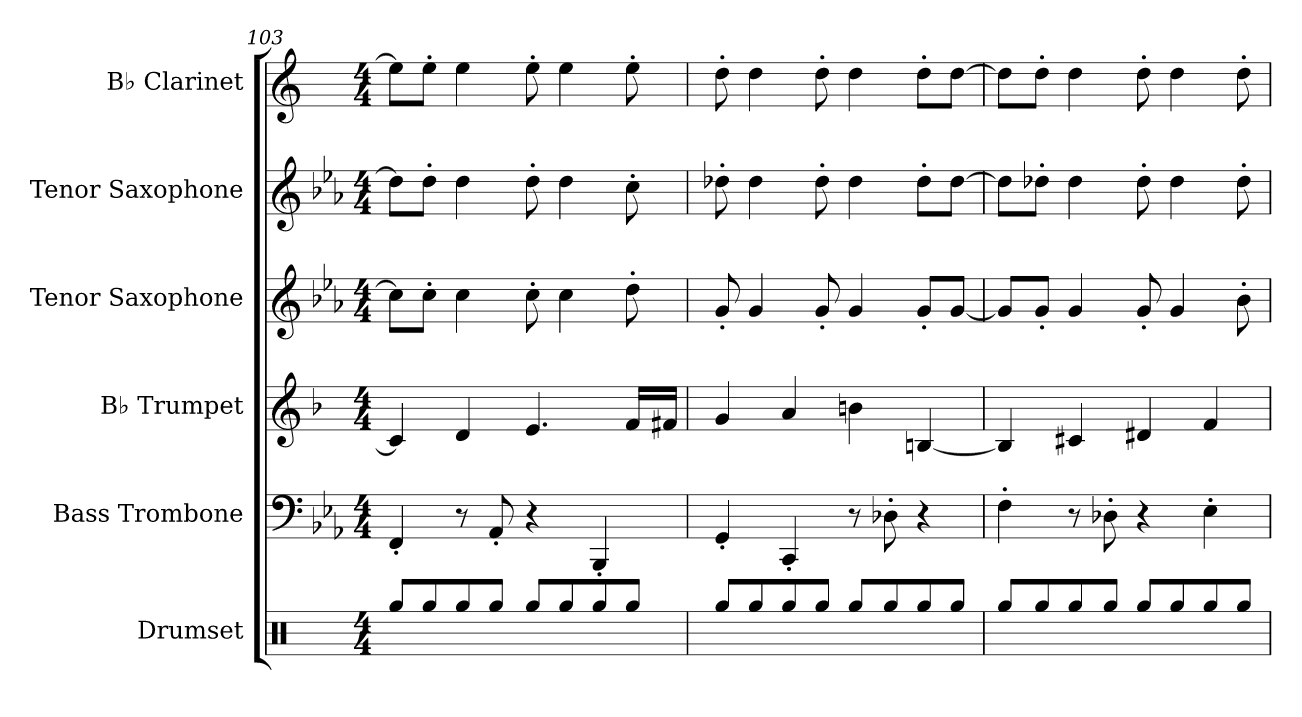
**kern	**kern	**kern	**kern	**kern	**kern
*part6	*part5	*part4	*part3	*part2	*part1
*staff6	*staff5	*staff4	*staff3	*staff2	*staff1
*I"Drumset	*I"Bass Trombone	*I"B♭ Trumpet	*I"Tenor Saxophone	*I"Tenor Saxophone	*I"B♭ Clarinet
*I'D. Set	*I'B. Tbn.	*I'B♭ Tpt.	*I'T. Sax.	*I'T. Sax.	*I'B♭ Cl.
*clefX	*clefF4	*clefG2	*clefG2	*clefG2	*clefG2
*	*	*ITrd1c2	*ITrd8c14	*ITrd8c14	*ITrd5c9
*k[]	*k[b-e-a-]	*k[b-e-a-]	*k[b-e-a-]	*k[b-e-a-]	*k[b-e-a-]
*M4/4	*M4/4	*M4/4	*M4/4	*M4/4	*M4/4
=103	=103	=103	=103	=103	=103
8Rgg/L	4FF'/	4B-/]	8c\L]	8d\L]	8g\L]
8Rgg/	.	.	8c'\J	8d'\J	8g'\J
8Rgg/	8r	4c/	4c\	4d\	4g\
8Rgg/J	8AA-'/	.	.	.	.
8Rgg/L	4r	4.d/	8c'\	8d'\	8g'\
8Rgg/	.	.	4c\	4d\	4g\
8Rgg/	4BBB-'/	.	.	.	.
8Rgg/J	.	16e-/LL	8d'\	8c'\	8g'\
.	.	16en/JJ	.	.	.
!!LO:PB:g=z
=104	=104	=104	=104	=104	=104
8Rgg/L	4GG'/	4f/	8G'/	8d-X'\	8f'\
8Rgg/	.	.	4G/	4d-\	4f\
8Rgg/	4CC'/	4g/	.	.	.
8Rgg/J	.	.	8G'/	8d-'\	8f'\
8Rgg/L	8r	4an\	4G/	4d-\	4f\
8Rgg/	8D-X'\	.	.	.	.
8Rgg/	4r	[4An/	8G'/L	8d-'\L	8f'\L
8Rgg/J	.	.	[8G/J	[8d-\J	[8f\J
=105	=105	=105	=105	=105	=105
8Rgg/L	4F'\	4A/]	8G/L]	8d-\L]	8f\L]
8Rgg/	.	.	8G'/J	8d-X'\J	8f'\J
8Rgg/	8r	4Bn/	4G/	4d-\	4f\
8Rgg/J	8D-X'\	.	.	.	.
8Rgg/L	4r	4c#X/	8G'/	8d-'\	8f'\
8Rgg/	.	.	4G/	4d-\	4f\
8Rgg/	4E-'\	4e-/	.	.	.
8Rgg/J	.	.	8B-'\	8d-'\	8f'\
=	=	=	=	=	=
*-	*-	*-	*-	*-	*-
